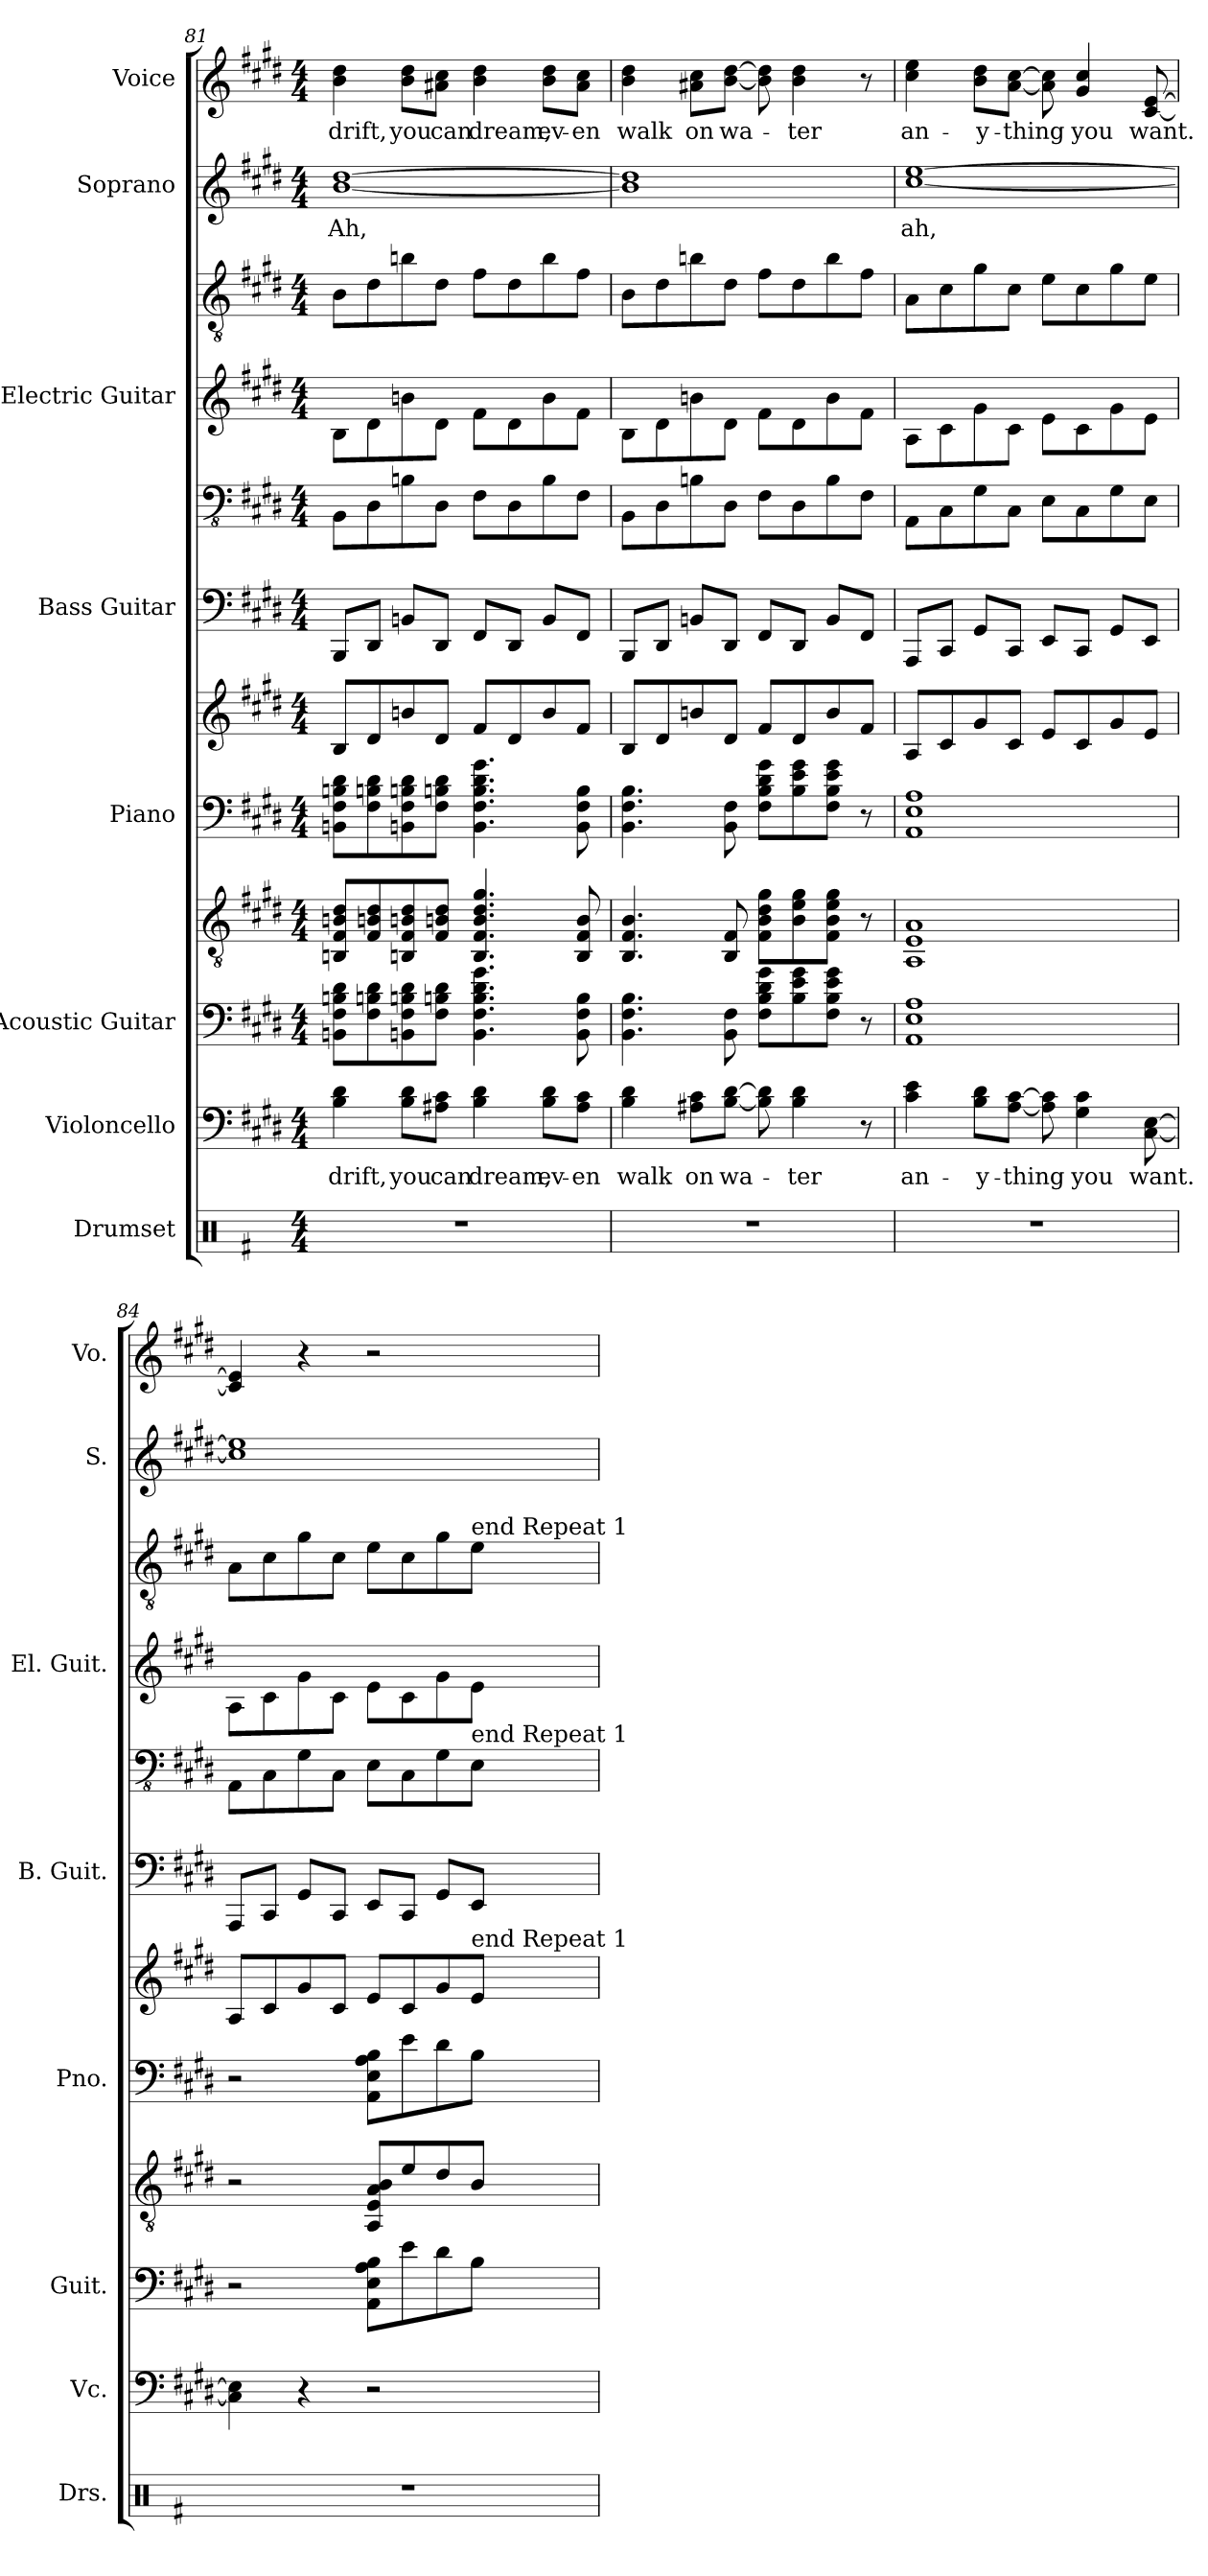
**kern	**kern	**text	**kern	**kern	**kern	**kern	**kern	**kern	**kern	**kern	**kern	**text	**kern	**text
*part8	*part7	*part7	*part6	*part6	*part5	*part5	*part4	*part4	*part3	*part3	*part2	*part2	*part1	*part1
*staff12	*staff11	*staff11	*staff10	*staff9	*staff8	*staff7	*staff6	*staff5	*staff4	*staff3	*staff2	*staff2	*staff1	*staff1
*I"Drumset	*I"Violoncello	*	*I"Acoustic Guitar	*	*I"Piano	*	*I"Bass Guitar	*	*I"Electric Guitar	*	*I"Soprano	*	*I"Voice	*
*I'Drs.	*I'Vc.	*	*I'Guit.	*	*I'Pno.	*	*I'B. Guit.	*	*I'El. Guit.	*	*I'S.	*	*I'Vo.	*
*clefX	*clefF4	*	*	*clefGv2	*clefF4	*clefG2	*	*clefFv4	*	*clefGv2	*clefG2	*	*clefG2	*
*k[f#]	*k[f#c#g#d#]	*	*k[f#c#g#d#]	*k[f#c#g#d#]	*k[f#c#g#d#]	*k[f#c#g#d#]	*k[f#c#g#d#]	*k[f#c#g#d#]	*k[f#c#g#d#]	*k[f#c#g#d#]	*k[f#c#g#d#]	*	*k[f#c#g#d#]	*
*M4/4	*M4/4	*	*M4/4	*M4/4	*M4/4	*M4/4	*M4/4	*M4/4	*M4/4	*M4/4	*M4/4	*	*M4/4	*
=81	=81	=81	=81	=81	=81	=81	=81	=81	=81	=81	=81	=81	=81	=81
1r	4B\ 4d#\	drift,	8BBn\ 8F#\ 8Bn\ 8d#\L	8BBn/ 8F#/ 8Bn/ 8d#/L	8BBn\ 8F#\ 8Bn\ 8d#\L	8B/L	8BBBL	8BBB\L	8B\L	8B\L	[1b [1dd#	Ah,	4b\ 4dd#\	drift,
.	.	.	8F#\ 8Bn\ 8d#\	8F#/ 8Bn/ 8d#/	8F#\ 8Bn\ 8d#\	8d#/	8DD#J	8DD#\	8d#\	8d#\	.	.	.	.
.	8B\ 8d#\L	you	8BBn\ 8F#\ 8Bn\ 8d#\	8BBn/ 8F#/ 8Bn/ 8d#/	8BBn\ 8F#\ 8Bn\ 8d#\	8bn/	8BBnL	8BBn\	8bn\	8bn\	.	.	8b\ 8dd#\L	you
.	8A#X\ 8c#\J	can	8F#\ 8Bn\ 8d#\J	8F#/ 8Bn/ 8d#/J	8F#\ 8Bn\ 8d#\J	8d#/J	8DD#J	8DD#\J	8d#\J	8d#\J	.	.	8a#X\ 8cc#\J	can
.	4B\ 4d#\	dream,	4.BB\ 4.F#\ 4.B\ 4.d#\ 4.g#\	4.BB/ 4.F#/ 4.B/ 4.d#/ 4.g#/	4.BB\ 4.F#\ 4.B\ 4.d#\ 4.g#\	8f#/L	8FF#L	8FF#\L	8f#\L	8f#\L	.	.	4b\ 4dd#\	dream,
.	.	.	.	.	.	8d#/	8DD#J	8DD#\	8d#\	8d#\	.	.	.	.
.	8B\ 8d#\L	ev-	.	.	.	8b/	8BBL	8BB\	8b\	8b\	.	.	8b\ 8dd#\L	ev-
.	8A#\ 8c#\J	-en	8BB\ 8F#\ 8B\	8BB/ 8F#/ 8B/	8BB\ 8F#\ 8B\	8f#/J	8FF#J	8FF#\J	8f#\J	8f#\J	.	.	8a#\ 8cc#\J	-en
!!LO:PB:g=z
=82	=82	=82	=82	=82	=82	=82	=82	=82	=82	=82	=82	=82	=82	=82
1r	4B\ 4d#\	walk	4.BB\ 4.F#\ 4.B\	4.BB/ 4.F#/ 4.B/	4.BB\ 4.F#\ 4.B\	8B/L	8BBBL	8BBB\L	8B\L	8B\L	1b] 1dd#]	.	4b\ 4dd#\	walk
.	.	.	.	.	.	8d#/	8DD#J	8DD#\	8d#\	8d#\	.	.	.	.
.	8A#X\ 8c#\L	on	.	.	.	8bn/	8BBnL	8BBn\	8bn\	8bn\	.	.	8a#X\ 8cc#\L	on
.	[8B\ [8d#\J	wa-	8BB\ 8F#\	8BB/ 8F#/	8BB\ 8F#\	8d#/J	8DD#J	8DD#\J	8d#\J	8d#\J	.	.	[8b\ [8dd#\J	wa-
.	8B\] 8d#\]	.	8F#\ 8B\ 8d#\ 8g#\L	8F#\ 8B\ 8d#\ 8g#\L	8F#\ 8B\ 8d#\ 8g#\L	8f#/L	8FF#L	8FF#\L	8f#\L	8f#\L	.	.	8b\] 8dd#\]	.
.	4B\ 4d#\	-ter	8B\ 8e\ 8g#\	8B\ 8e\ 8g#\	8B\ 8e\ 8g#\	8d#/	8DD#J	8DD#\	8d#\	8d#\	.	.	4b\ 4dd#\	-ter
.	.	.	8F#\ 8B\ 8e\ 8g#\J	8F#\ 8B\ 8e\ 8g#\J	8F#\ 8B\ 8e\ 8g#\J	8b/	8BBL	8BB\	8b\	8b\	.	.	.	.
.	8r	.	8r	8r	8r	8f#/J	8FF#J	8FF#\J	8f#\J	8f#\J	.	.	8r	.
=83	=83	=83	=83	=83	=83	=83	=83	=83	=83	=83	=83	=83	=83	=83
1r	4c#\ 4e\	an-	1AA 1E 1A	1AA 1E 1A	1AA 1E 1A	8A/L	8AAAL	8AAA\L	8A\L	8A\L	[1cc# [1ee	ah,	4cc#\ 4ee\	an-
.	.	.	.	.	.	8c#/	8CC#J	8CC#\	8c#\	8c#\	.	.	.	.
.	8B\ 8d#\L	-y-	.	.	.	8g#/	8GG#L	8GG#\	8g#\	8g#\	.	.	8b\ 8dd#\L	-y-
.	[8A\ [8c#\J	-thing	.	.	.	8c#/J	8CC#J	8CC#\J	8c#\J	8c#\J	.	.	[8a\ [8cc#\J	-thing
.	8A\] 8c#\]	.	.	.	.	8e/L	8EEL	8EE\L	8e\L	8e\L	.	.	8a\] 8cc#\]	.
.	4G#\ 4c#\	you	.	.	.	8c#/	8CC#J	8CC#\	8c#\	8c#\	.	.	4g#/ 4cc#/	you
.	.	.	.	.	.	8g#/	8GG#L	8GG#\	8g#\	8g#\	.	.	.	.
.	[8C#\ [8E\	want.	.	.	.	8e/J	8EEJ	8EE\J	8e\J	8e\J	.	.	[8c#/ [8e/	want.
=84	=84	=84	=84	=84	=84	=84	=84	=84	=84	=84	=84	=84	=84	=84
1r	4C#\] 4E\]	.	2r	2r	2r	8A/L	8AAAL	8AAA\L	8A\L	8A\L	1cc#] 1ee]	.	4c#/] 4e/]	.
.	.	.	.	.	.	8c#/	8CC#J	8CC#\	8c#\	8c#\	.	.	.	.
.	4r	.	.	.	.	8g#/	8GG#L	8GG#\	8g#\	8g#\	.	.	4r	.
.	.	.	.	.	.	8c#/J	8CC#J	8CC#\J	8c#\J	8c#\J	.	.	.	.
.	2r	.	8AA\ 8E\ 8A\ 8B\L	8AA/ 8E/ 8A/ 8B/L	8AA\ 8E\ 8A\ 8B\L	8e/L	8EEL	8EE\L	8e\L	8e\L	.	.	2r	.
.	.	.	8e\	8e/	8e\	8c#/	8CC#J	8CC#\	8c#\	8c#\	.	.	.	.
.	.	.	8d#\	8d#/	8d#\	8g#/	8GG#L	8GG#\	8g#\	8g#\	.	.	.	.
!	!	!	!	!	!	!	!	!	!	!LO:TX:a:t=end Repeat 1	!	!	!	!
!	!	!	!	!	!	!	!	!LO:TX:a:t=end Repeat 1	!	!	!	!	!	!
!	!	!	!	!	!	!LO:TX:a:t=end Repeat 1	!	!	!	!	!	!	!	!
.	.	.	8B\J	8B/J	8B\J	8e/J	8EEJ	8EE\J	8e\J	8e\J	.	.	.	.
=	=	=	=	=	=	=	=	=	=	=	=	=	=	=
*-	*-	*-	*-	*-	*-	*-	*-	*-	*-	*-	*-	*-	*-	*-
